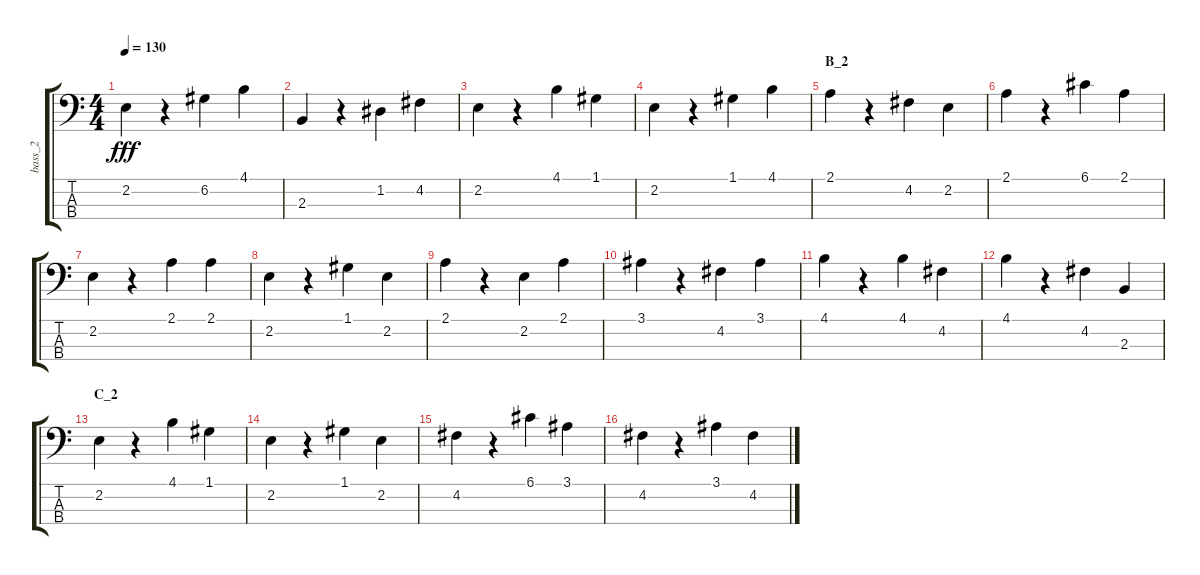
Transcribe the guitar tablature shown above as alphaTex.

\track ("bass_2" "bass_2") {instrument electricguitarmuted}
\staff {score tabs}
\tuning (G2 D2 A1 E1) {hide}
\ts (4 4)
\tempo 130
\clef f4
\ks c
2.2.4{dy fff} r.4 6.2.4 4.1.4 |
2.3.4 r.4 1.2.4 4.2.4 |
2.2.4 r.4 4.1.4 1.1.4 |
2.2.4 r.4 1.1.4 4.1.4 |
\section ("" "B_2")
2.1.4 r.4 4.2.4 2.2.4 |
2.1.4 r.4 6.1.4 2.1.4 |
2.2.4 r.4 2.1.4 2.1.4 |
2.2.4 r.4 1.1.4 2.2.4 |
2.1.4 r.4 2.2.4 2.1.4 |
3.1.4 r.4 4.2.4 3.1.4 |
4.1.4 r.4 4.1.4 4.2.4 |
4.1.4 r.4 4.2.4 2.3.4 |
\section ("" "C_2")
2.2.4 r.4 4.1.4 1.1.4 |
2.2.4 r.4 1.1.4 2.2.4 |
4.2.4 r.4 6.1.4 3.1.4 |
4.2.4 r.4 3.1.4 4.2.4
